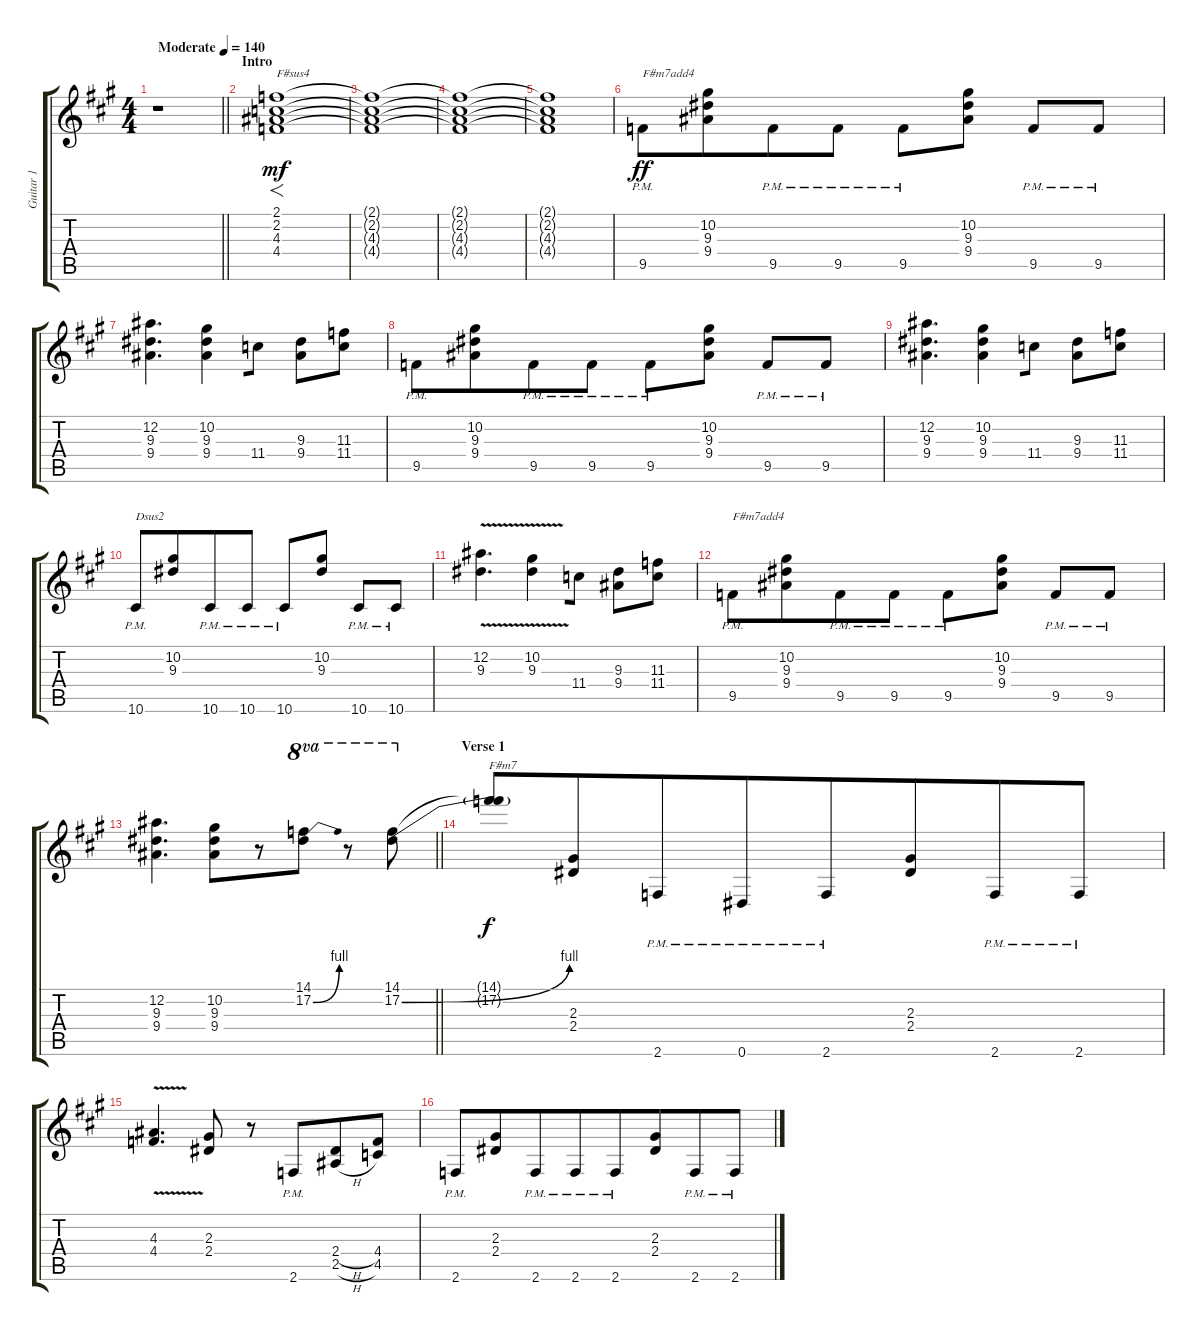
\track ("Guitar 1 " "Guitar 1 ") {mute instrument distortionguitar}
\staff {score tabs}
\tuning (Eb4 Bb3 Gb3 Db3 Ab2 Eb2) {hide}
\ts (4 4)
\tempo (140 "Moderate")
\clef g2
\barLineRight lightlight
\ks a
r.1{dy mf instrument distortionguitar} |
\section ("" "Intro")
(2.1 2.2 4.3 4.4).1{f txt "F#sus4"} |
(2.1{t} 2.2{t} 4.3{t} 4.4{t}).1 |
(2.1{t} 2.2{t} 4.3{t} 4.4{t}).1 |
(2.1{t} 2.2{t} 4.3{t} 4.4{t}).1 |
9.5{pm}.8{txt "F#m7add4" dy ff} (10.2 9.3 9.4).8{beam merge} 9.5{pm}.8{beam merge} 9.5{pm}.8 9.5{pm}.8{beam merge} (10.2 9.3 9.4).8 9.5{pm}.8 9.5{pm}.8 |
(12.2 9.3 9.4).4{d} (10.2 9.3 9.4).4{beam merge} 11.4.8 (9.3 9.4).8{beam merge} (11.3 11.4).8 |
9.5{pm}.8 (10.2 9.3 9.4).8{beam merge} 9.5{pm}.8{beam merge} 9.5{pm}.8 9.5{pm}.8{beam merge} (10.2 9.3 9.4).8 9.5{pm}.8 9.5{pm}.8 |
(12.2 9.3 9.4).4{d} (10.2 9.3 9.4).4{beam merge} 11.4.8 (9.3 9.4).8{beam merge} (11.3 11.4).8 |
10.6{pm}.8{txt "Dsus2"} (10.2 9.3).8{beam merge} 10.6{pm}.8{beam merge} 10.6{pm}.8 10.6{pm}.8{beam merge} (10.2 9.3).8 10.6{pm}.8 10.6{pm}.8 |
(12.2 9.3{v}).4{d} (10.2 9.3{v}).4{beam merge} 11.4.8 (9.3 9.4).8{beam merge} (11.3 11.4).8 |
9.5{pm}.8{txt "F#m7add4"} (10.2 9.3 9.4).8{beam merge} 9.5{pm}.8{beam merge} 9.5{pm}.8 9.5{pm}.8{beam merge} (10.2 9.3 9.4).8 9.5{pm}.8 9.5{pm}.8 |
\barLineRight lightlight
(12.2 9.3 9.4).4{d} (10.2 9.3 9.4).8{beam merge} r.8 (14.1 17.2{be (bend 0 0 60 4)}).8{ot 8va} r.8{ot 8va beam merge} (14.1 17.2{be (bend 0 0 60 4)}).8{ot 8va} |
\section ("" "Verse 1")
(14.1{t} 17.2{t}).8{txt "F#m7" dy f beam merge} (2.3 2.4).8{beam merge} 2.6{pm}.8 0.6{pm}.8{beam merge} 2.6{pm}.8 (2.3 2.4).8{beam merge} 2.6{pm}.8 2.6{pm}.8 |
(4.3 4.4{v}).4{d} (2.3 2.4).8 r.8{beam merge} 2.6{pm}.8{beam merge} (2.4{h} 2.5{h}).8{beam merge} (4.4 4.5).8 |
2.6{pm}.8{beam merge} (2.3 2.4).8{beam merge} 2.6{pm}.8 2.6{pm}.8{beam merge} 2.6{pm}.8 (2.3 2.4).8{beam merge} 2.6{pm}.8 2.6{pm}.8
